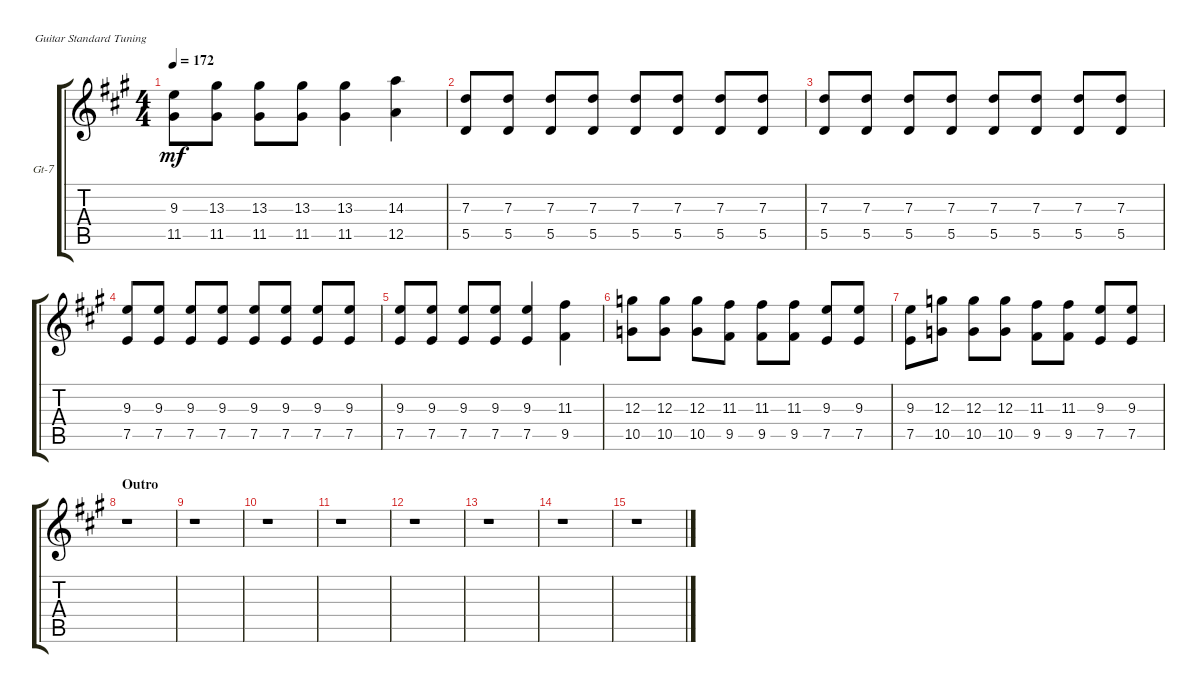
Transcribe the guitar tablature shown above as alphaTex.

\defaultSystemsLayout 4
\bracketExtendMode groupsimilarinstruments
\firstSystemTrackNameOrientation horizontal
\otherSystemsTrackNameOrientation horizontal
\track ("Guitar 7" "Gt-7") {instrument distortionguitar}
\staff {score tabs}
\tuning (E4 B3 G3 D3 A2 E2)
\ts (4 4)
\tempo 172
\clef g2
\scale
0.333333
\ks a
(9.3 11.5).8{dy mf} (13.3 11.5).8 (13.3 11.5).8 (13.3 11.5).8 (13.3 11.5).4 (14.3 12.5).4 |
\scale
0.333333 (5.5 7.3).8 (5.5 7.3).8 (5.5 7.3).8 (5.5 7.3).8 (5.5 7.3).8 (5.5 7.3).8 (5.5 7.3).8 (5.5 7.3).8 |
\scale
0.333333 (5.5 7.3).8 (5.5 7.3).8 (5.5 7.3).8 (5.5 7.3).8 (5.5 7.3).8 (5.5 7.3).8 (5.5 7.3).8 (5.5 7.3).8 |
\scale
0.333333 (7.5 9.3).8 (7.5 9.3).8 (7.5 9.3).8 (7.5 9.3).8 (7.5 9.3).8 (7.5 9.3).8 (7.5 9.3).8 (7.5 9.3).8 |
\scale
0.333333 (7.5 9.3).8 (7.5 9.3).8 (7.5 9.3).8 (7.5 9.3).8 (7.5 9.3).4 (9.5 11.3).4 |
\scale
0.333333 (12.3 10.5).8 (12.3 10.5).8 (12.3 10.5).8 (11.3 9.5).8 (11.3 9.5).8 (11.3 9.5).8 (9.3 7.5).8 (9.3 7.5).8 |
\scale
0.333333 (9.3 7.5).8 (12.3 10.5).8 (12.3 10.5).8 (12.3 10.5).8 (11.3 9.5).8 (11.3 9.5).8 (9.3 7.5).8 (9.3 7.5).8 |
\section ("" "Outro")
\scale
0.333333 r.1 |
\scale
0.333333 r.1 |
\scale
0.333333 r.1 |
\scale
0.333333 r.1 |
\scale
0.333333 r.1 |
\scale
0.333333 r.1 |
r.1 |
r.1
